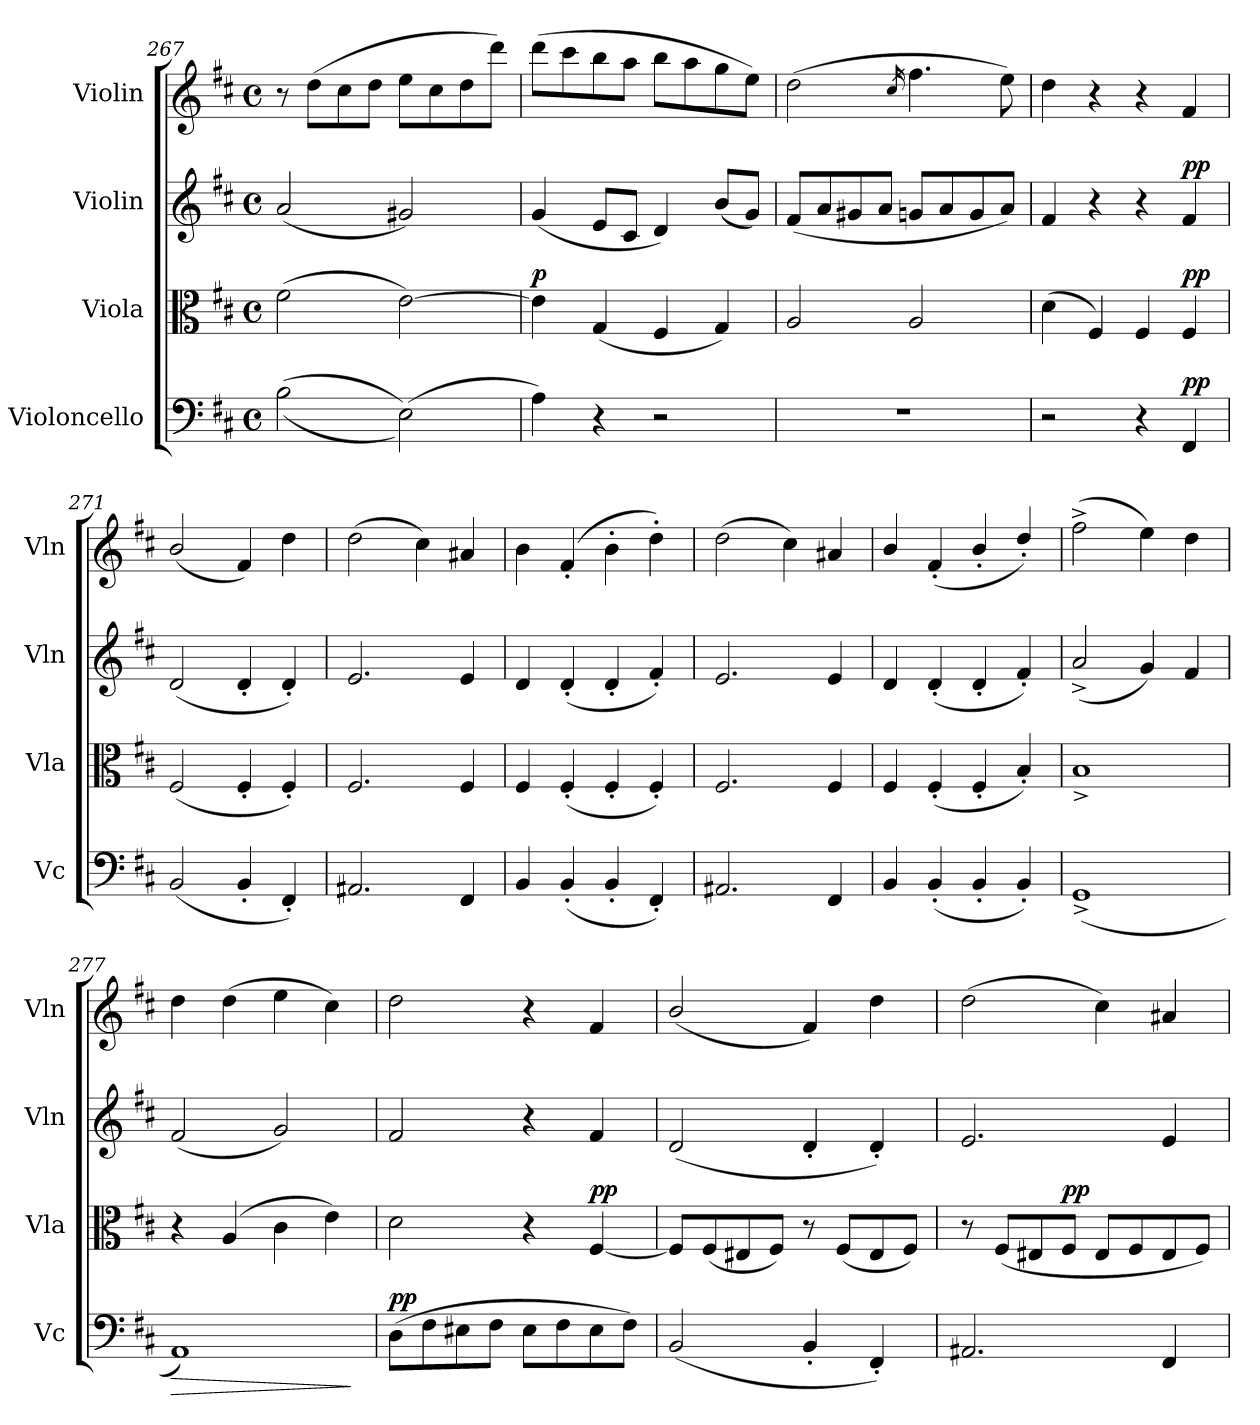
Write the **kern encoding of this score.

**kern	**dynam	**kern	**dynam	**kern	**dynam	**kern
*part4	*part4	*part3	*part3	*part2	*part2	*part1
*staff4	*staff4	*staff3	*staff3	*staff2	*staff2	*staff1
*I"Violoncello	*	*I"Viola	*	*I"Violin	*	*I"Violin
*I'Vc	*	*I'Vla	*	*I'Vln	*	*I'Vln
*clefF4	*	*clefC3	*	*clefG2	*	*clefG2
*k[f#c#]	*	*k[f#c#]	*	*k[f#c#]	*	*k[f#c#]
*M4/4	*	*M4/4	*	*M4/4	*	*M4/4
*met(c)	*	*met(c)	*	*met(c)	*	*met(c)
=267	=267	=267	=267	=267	=267	=267
(>(>2B\	.	(>2f#\	.	(2a/	.	8r
.	.	.	.	.	.	(>8dd\L
.	.	.	.	.	.	8cc#\
.	.	.	.	.	.	8dd\J
(>2E\))	.	[2e\)	.	2g#X/)	.	8ee\L
.	.	.	.	.	.	8cc#\
.	.	.	.	.	.	8dd\
.	.	.	.	.	.	8ddd\J)
=268	=268	=268	=268	=268	=268	=268
!	!	!	!LO:DY:a	!	!	!
4A\)	.	4e\]	p	(4g/	.	(>8ddd\L
.	.	.	.	.	.	8ccc#\
4r	.	(4G/	.	8e/L	.	8bb\
.	.	.	.	8c#/J	.	8aa\J
2r	.	4F#/	.	4d/)	.	8bb\L
.	.	.	.	.	.	8aa\
.	.	4G/)	.	(8b/L	.	8gg\
.	.	.	.	8g/J)	.	8ee\J)
=269	=269	=269	=269	=269	=269	=269
1r	.	2A/	.	(8f#/L	.	(>2dd\
.	.	.	.	8a/	.	.
.	.	.	.	8g#X/	.	.
.	.	.	.	8a/J	.	.
.	.	.	.	.	.	16qcc#/
.	.	2A/	.	8gn/L	.	4.ff#\
.	.	.	.	8a/	.	.
.	.	.	.	8g/	.	.
.	.	.	.	8a/J)	.	8ee\)
=270	=270	=270	=270	=270	=270	=270
2r	.	(>4d\	.	4f#/	.	4dd\
.	.	4F#/)	.	4r	.	4r
4r	.	4F#/	.	4r	.	4r
!	!LO:DY:a	!	!LO:DY:a	!	!LO:DY:a	!
4FF#/	pp	4F#/	pp	4f#/	pp	4f#/
=271	=271	=271	=271	=271	=271	=271
(2BB/	.	(2F#/	.	(2d/	.	(2b/
4BB'/	.	4F#'/	.	4d'/	.	4f#/)
4FF#'/)	.	4F#'/)	.	4d'/)	.	4dd\
=272	=272	=272	=272	=272	=272	=272
2.AA#X/	.	2.F#/	.	2.e/	.	(>2dd\
.	.	.	.	.	.	4cc#\)
4FF#/	.	4F#/	.	4e/	.	4a#X/
=273	=273	=273	=273	=273	=273	=273
4BB/	.	4F#/	.	4d/	.	4b\
(4BB'/	.	(4F#'/	.	(4d'/	.	(>4f#'/
4BB'/	.	4F#'/	.	4d'/	.	4b'\
4FF#'/)	.	4F#'/)	.	4f#'/)	.	4dd'\)
!!LO:LB:g=z
=274	=274	=274	=274	=274	=274	=274
2.AA#X/	.	2.F#/	.	2.e/	.	(>2dd\
.	.	.	.	.	.	4cc#\)
4FF#/	.	4F#/	.	4e/	.	4a#X/
=275	=275	=275	=275	=275	=275	=275
4BB/	.	4F#/	.	4d/	.	4b/
(4BB'/	.	(4F#'/	.	(4d'/	.	(>4f#'/
4BB'/	.	4F#'/	.	4d'/	.	4b'/
4BB'/)	.	4B'/)	.	4f#'/)	.	4dd'/)
=276	=276	=276	=276	=276	=276	=276
(1GG^	.	1B^	.	(2a^/	.	(>2ff#^\
.	.	.	.	4g/)	.	4ee\)
.	.	.	.	4f#/	.	4dd\
=277	=277	=277	=277	=277	=277	=277
!	!LO:HP:b	!	!	!	!	!
1AA)	>	4r	.	(2f#/	.	4dd\
.	.	(>4A/	.	.	.	(>4dd\
.	.	4c#\	.	2g/)	.	4ee\
.	.	4e\)	.	.	.	4cc#\)
.	]	.	.	.	.	.
=278	=278	=278	=278	=278	=278	=278
!	!LO:DY:a	!	!	!	!	!
(>8D\L	pp	2d\	.	2f#/	.	2dd\
8F#\	.	.	.	.	.	.
8E#X\	.	.	.	.	.	.
8F#\J	.	.	.	.	.	.
8E#\L	.	4r	.	4r	.	4r
8F#\	.	.	.	.	.	.
!	!	!	!LO:DY:a	!	!	!
8E#\	.	[4F#/	pp	4f#/	.	4f#/
8F#\J)	.	.	.	.	.	.
=279	=279	=279	=279	=279	=279	=279
(2BB/	.	8F#/L]	.	(2d/	.	(2b/
.	.	(8F#/	.	.	.	.
.	.	8E#X/	.	.	.	.
.	.	8F#/J)	.	.	.	.
4BB'/	.	8r	.	4d'/	.	4f#/)
.	.	(8F#/L	.	.	.	.
4FF#'/)	.	8E#/	.	4d'/)	.	4dd\
.	.	8F#/J)	.	.	.	.
=280	=280	=280	=280	=280	=280	=280
2.AA#X/	.	8r	.	2.e/	.	(>2dd\
.	.	(8F#/L	.	.	.	.
.	.	8E#X/	.	.	.	.
!	!	!	!LO:DY:a	!	!	!
.	.	8F#/J	pp	.	.	.
.	.	8E#/L	.	.	.	4cc#\)
.	.	8F#/	.	.	.	.
4FF#/	.	8E#/	.	4e/	.	4a#X/
.	.	8F#/J)	.	.	.	.
=	=	=	=	=	=	=
*-	*-	*-	*-	*-	*-	*-
